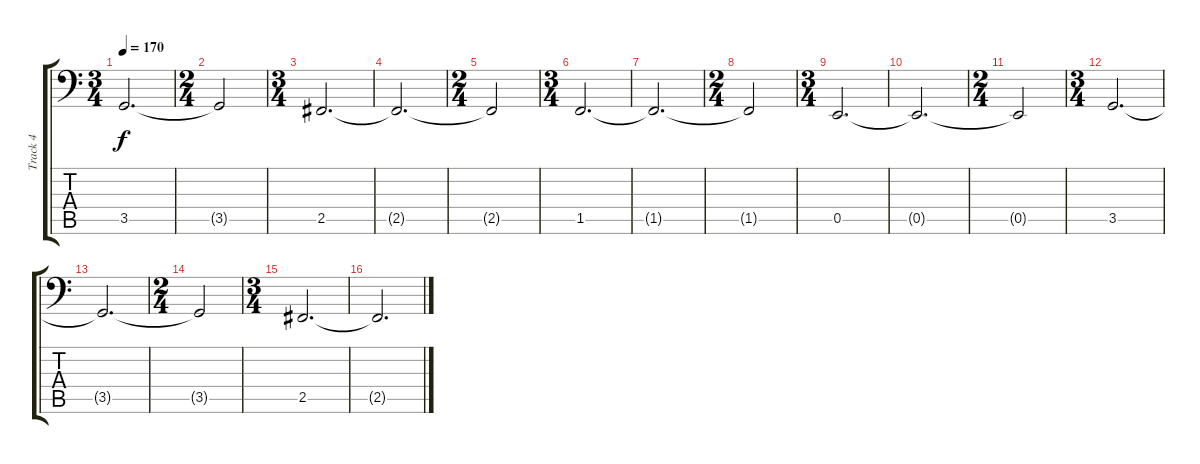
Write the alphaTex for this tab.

\track ("Track 4" "Track 4") {instrument electricbassfinger}
\staff {score tabs}
\tuning (C3 G2 D2 A1 E1 B0) {hide}
\ts (3 4)
\tempo 170
\clef f4
\ks c
3.5{t}.2{d dy f} |
\ts (2 4)
3.5{t}.2 |
\ts (3 4)
2.5.2{d} |
2.5{t}.2{d} |
\ts (2 4)
2.5{t}.2 |
\ts (3 4)
1.5.2{d} |
1.5{t}.2{d} |
\ts (2 4)
1.5{t}.2 |
\ts (3 4)
0.5.2{d} |
0.5{t}.2{d} |
\ts (2 4)
0.5{t}.2 |
\ts (3 4)
3.5.2{d} |
3.5{t}.2{d} |
\ts (2 4)
3.5{t}.2 |
\ts (3 4)
2.5.2{d} |
2.5{t}.2{d}
